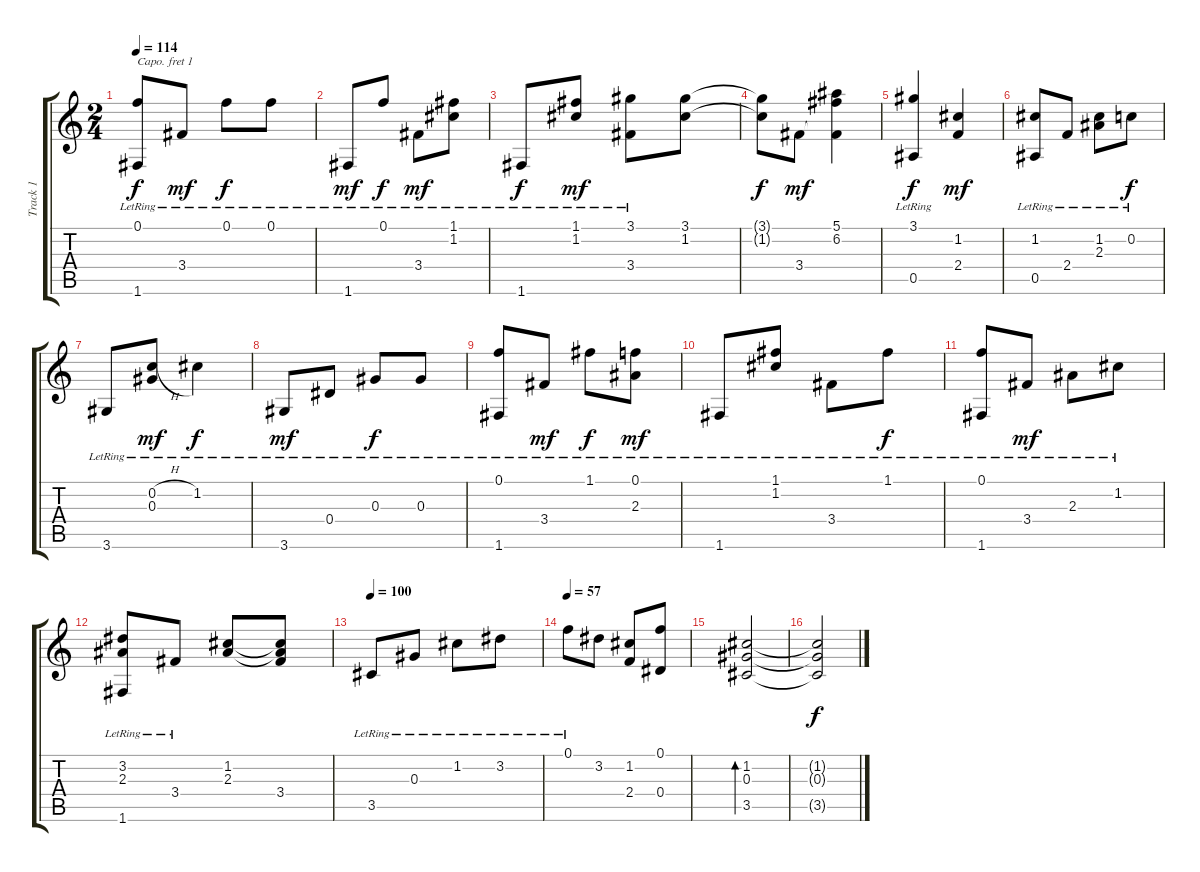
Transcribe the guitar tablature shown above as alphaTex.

\track ("Track 1" "Track 1") {instrument acousticguitarsteel}
\staff {score tabs}
\capo 1
\tuning (E4 B3 G3 D3 A2 E2) {hide}
\ts (2 4)
\tempo 114
\clef g2
\ks c
(0.1{lr} 1.6{lr}).8{dy f} 3.4{lr}.8{dy mf} 0.1{lr}.8{dy f} 0.1{lr}.8 |
1.6{lr}.8{dy mf} 0.1{lr}.8{dy f} 3.4{lr}.8{dy mf} (1.1{lr} 1.2{lr}).8 |
1.6{lr}.8{dy f} (1.1{lr} 1.2{lr}).8{dy mf} (3.1{lr} 3.4{lr}).8 (3.1 1.2).8 |
(3.1{t} 1.2{t}).8{dy f} 3.4.8{dy mf} (5.1 6.2 3.4{t}).4 |
(3.1 0.5{lr}).4{dy f} (1.2 2.4).4{dy mf} |
(1.2{lr} 0.5{lr}).8 2.4{lr}.8 (1.2{lr} 2.3{lr}).8 0.2{lr}.8{dy f} |
3.6{lr}.8 (0.2{h lr} 0.3{lr}).8{dy mf} 1.2{lr}.4{dy f} |
3.6{lr}.8{dy mf} 0.4{lr}.8 0.3{lr}.8{dy f} 0.3{lr}.8 |
(0.1{lr} 1.6{lr}).8 3.4{lr}.8{dy mf} 1.1{lr}.8{dy f} (0.1{lr} 2.3{lr}).8{dy mf} |
1.6{lr}.8 (1.1{lr} 1.2{lr}).8 3.4{lr}.8 1.1{lr}.8{dy f} |
(0.1{lr} 1.6{lr}).8 3.4{lr}.8{dy mf} 2.3{lr}.8 1.2{lr}.8 |
(3.2{lr} 2.3{lr} 1.6{lr}).8 3.4{lr}.8 (1.2 2.3).8 (1.2{t} 2.3{t} 3.4).8 |
\tempo 100
3.5{lr}.8 0.3{lr}.8 1.2{lr}.8 3.2{lr}.8 |
\tempo 57
0.1{lr}.8 3.2.8 (1.2 2.4).8 (0.1 0.4).8 |
(1.2 0.3 3.5).2{bd 60} |
(1.2{t} 0.3{t} 3.5{t}).2{dy f}
